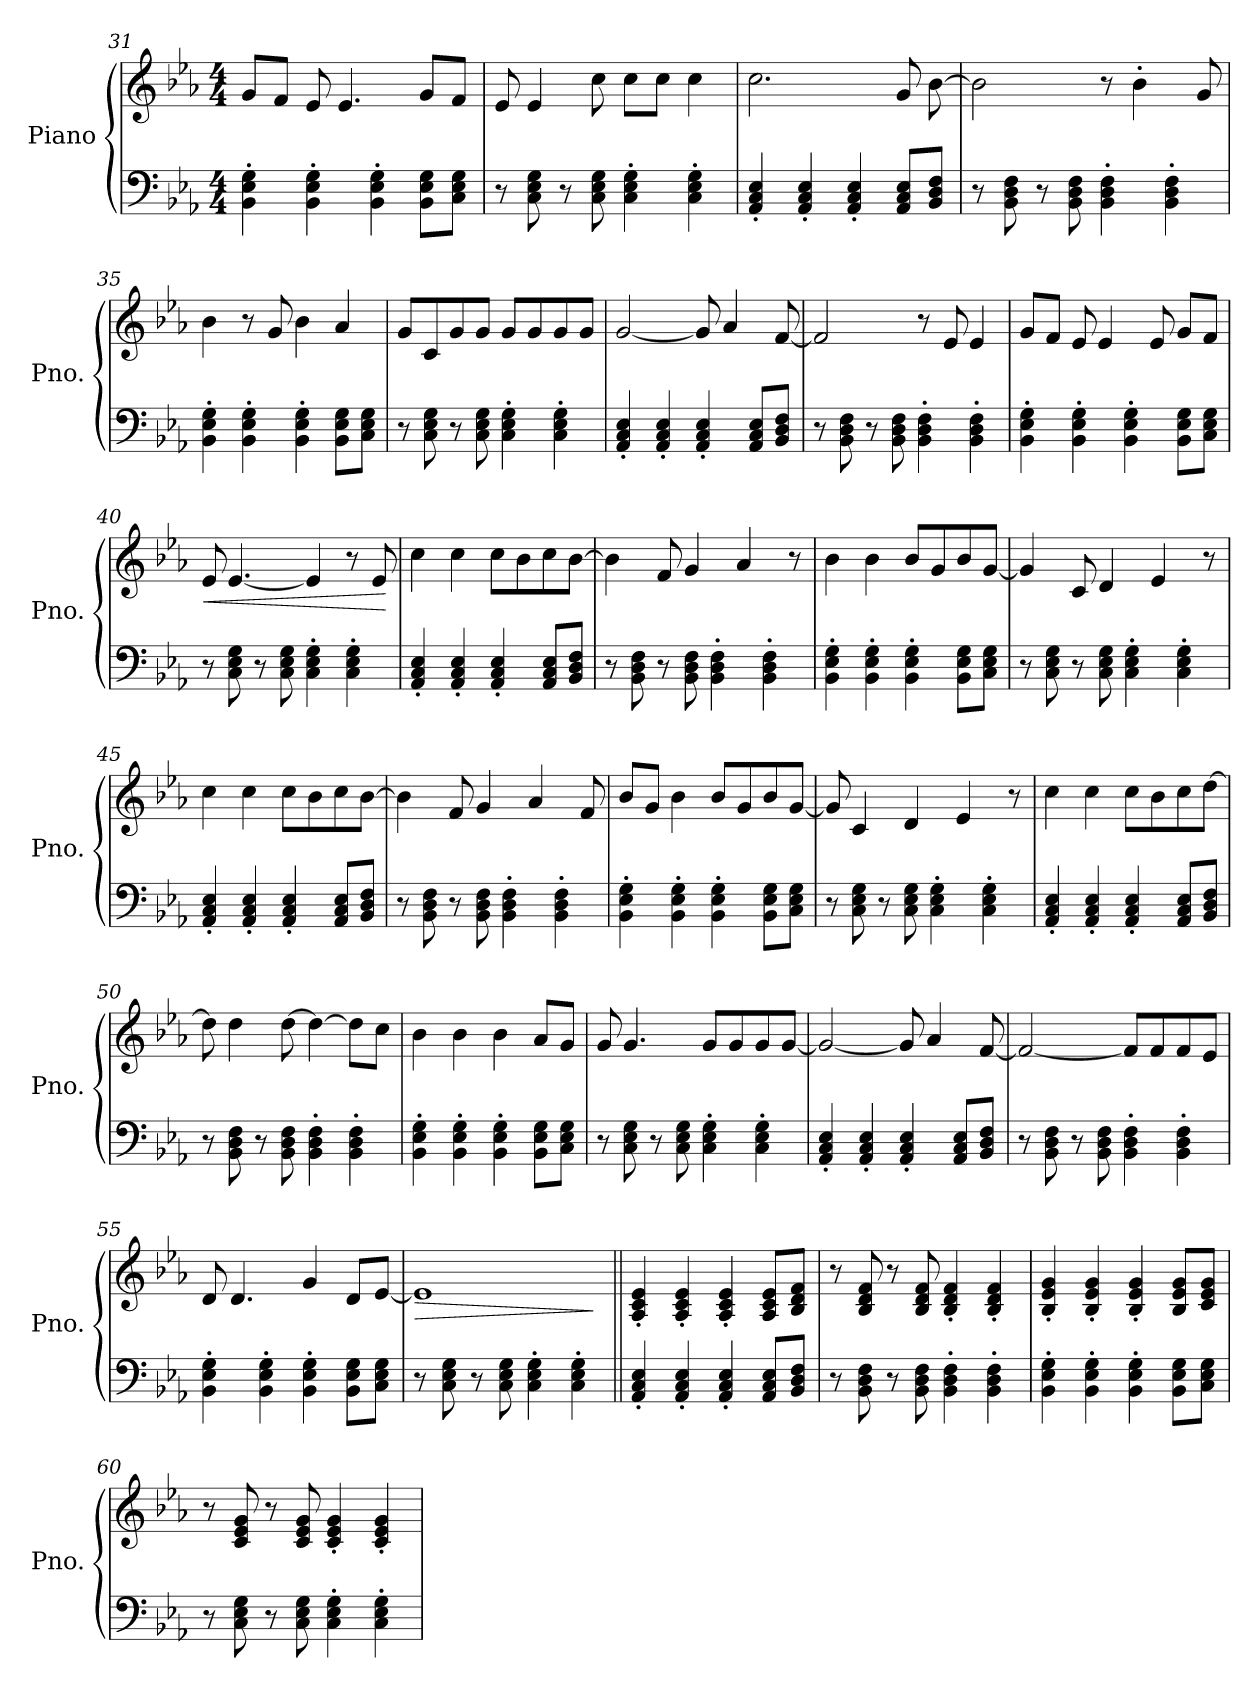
**kern	**kern	**dynam
*part1	*part1	*part1
*staff2	*staff1	*staff1/2
*I"Piano	*	*
*I'Pno.	*	*
!!LO:PB:g=z
*clefF4	*clefG2	*
*k[b-e-a-]	*k[b-e-a-]	*
*M4/4	*M4/4	*
=31	=31	=31
4BB-\' 4E-\' 4G\'	8g/L	.
.	8f/J	.
4BB-\' 4E-\' 4G\'	8e-/	.
.	4.e-/	.
4BB-\' 4E-\' 4G\'	.	.
8BB-\ 8E-\ 8G\L	8g/L	.
8C\ 8E-\ 8G\J	8f/J	.
=32	=32	=32
8r	8e-/	.
8C\ 8E-\ 8G\	4e-/	.
8r	.	.
8C\ 8E-\ 8G\	8cc\	.
4C\' 4E-\' 4G\'	8cc\L	.
.	8cc\J	.
4C\' 4E-\' 4G\'	4cc\	.
=33	=33	=33
4AA-/' 4C/' 4E-/'	2.cc\	.
4AA-/' 4C/' 4E-/'	.	.
4AA-/' 4C/' 4E-/'	.	.
8AA-/ 8C/ 8E-/L	8g/	.
8BB-/ 8D/ 8F/J	[8b-\	.
=34	=34	=34
8r	2b-\]	.
8BB-\ 8D\ 8F\	.	.
8r	.	.
8BB-\ 8D\ 8F\	.	.
4BB-\' 4D\' 4F\'	8r	.
.	4b-'\	.
4BB-\' 4D\' 4F\'	.	.
.	8g/	.
=35	=35	=35
4BB-\' 4E-\' 4G\'	4b-\	.
4BB-\' 4E-\' 4G\'	8r	.
.	8g/	.
4BB-\' 4E-\' 4G\'	4b-\	.
8BB-\ 8E-\ 8G\L	4a-/	.
8C\ 8E-\ 8G\J	.	.
=36	=36	=36
8r	8g/L	.
8C\ 8E-\ 8G\	8c/	.
8r	8g/	.
8C\ 8E-\ 8G\	8g/J	.
4C\' 4E-\' 4G\'	8g/L	.
.	8g/	.
4C\' 4E-\' 4G\'	8g/	.
.	8g/J	.
!!LO:LB:g=z
=37	=37	=37
4AA-/' 4C/' 4E-/'	[2g/	.
4AA-/' 4C/' 4E-/'	.	.
4AA-/' 4C/' 4E-/'	8g/]	.
.	4a-/	.
8AA-/ 8C/ 8E-/L	.	.
8BB-/ 8D/ 8F/J	[8f/	.
=38	=38	=38
8r	2f/]	.
8BB-\ 8D\ 8F\	.	.
8r	.	.
8BB-\ 8D\ 8F\	.	.
4BB-\' 4D\' 4F\'	8r	.
.	8e-/	.
4BB-\' 4D\' 4F\'	4e-/	.
=39	=39	=39
4BB-\' 4E-\' 4G\'	8g/L	.
.	8f/J	.
4BB-\' 4E-\' 4G\'	8e-/	.
.	4e-/	.
4BB-\' 4E-\' 4G\'	.	.
.	8e-/	.
8BB-\ 8E-\ 8G\L	8g/L	.
8C\ 8E-\ 8G\J	8f/J	.
=40	=40	=40
!	!	!LO:HP:b
8r	8e-/	<
8C\ 8E-\ 8G\	[4.e-/	.
8r	.	.
8C\ 8E-\ 8G\	.	.
4C\' 4E-\' 4G\'	4e-/]	.
4C\' 4E-\' 4G\'	8r	.
.	8e-/	.
.	.	[
=41	=41	=41
!	!	!LO:DY:b=2
!	!	!LO:DY:n=1:b
4AA-/' 4C/' 4E-/'	4cc\	mp f
4AA-/' 4C/' 4E-/'	4cc\	.
4AA-/' 4C/' 4E-/'	8cc\L	.
.	8b-\	.
8AA-/ 8C/ 8E-/L	8cc\	.
8BB-/ 8D/ 8F/J	[8b-\J	.
=42	=42	=42
8r	4b-\]	.
8BB-\ 8D\ 8F\	.	.
8r	8f/	.
8BB-\ 8D\ 8F\	4g/	.
4BB-\' 4D\' 4F\'	.	.
.	4a-/	.
4BB-\' 4D\' 4F\'	.	.
.	8r	.
!!LO:LB:g=z
=43	=43	=43
4BB-\' 4E-\' 4G\'	4b-\	.
4BB-\' 4E-\' 4G\'	4b-\	.
4BB-\' 4E-\' 4G\'	8b-/L	.
.	8g/	.
8BB-\ 8E-\ 8G\L	8b-/	.
8C\ 8E-\ 8G\J	[8g/J	.
=44	=44	=44
8r	4g/]	.
8C\ 8E-\ 8G\	.	.
8r	8c/	.
8C\ 8E-\ 8G\	4d/	.
4C\' 4E-\' 4G\'	.	.
.	4e-/	.
4C\' 4E-\' 4G\'	.	.
.	8r	.
=45	=45	=45
4AA-/' 4C/' 4E-/'	4cc\	.
4AA-/' 4C/' 4E-/'	4cc\	.
4AA-/' 4C/' 4E-/'	8cc\L	.
.	8b-\	.
8AA-/ 8C/ 8E-/L	8cc\	.
8BB-/ 8D/ 8F/J	[8b-\J	.
=46	=46	=46
8r	4b-\]	.
8BB-\ 8D\ 8F\	.	.
8r	8f/	.
8BB-\ 8D\ 8F\	4g/	.
4BB-\' 4D\' 4F\'	.	.
.	4a-/	.
4BB-\' 4D\' 4F\'	.	.
.	8f/	.
=47	=47	=47
4BB-\' 4E-\' 4G\'	8b-/L	.
.	8g/J	.
4BB-\' 4E-\' 4G\'	4b-\	.
4BB-\' 4E-\' 4G\'	8b-/L	.
.	8g/	.
8BB-\ 8E-\ 8G\L	8b-/	.
8C\ 8E-\ 8G\J	[8g/J	.
=48	=48	=48
8r	8g/]	.
8C\ 8E-\ 8G\	4c/	.
8r	.	.
8C\ 8E-\ 8G\	4d/	.
4C\' 4E-\' 4G\'	.	.
.	4e-/	.
4C\' 4E-\' 4G\'	.	.
.	8r	.
!!LO:LB:g=z
=49	=49	=49
4AA-/' 4C/' 4E-/'	4cc\	.
4AA-/' 4C/' 4E-/'	4cc\	.
4AA-/' 4C/' 4E-/'	8cc\L	.
.	8b-\	.
8AA-/ 8C/ 8E-/L	8cc\	.
8BB-/ 8D/ 8F/J	[8dd\J	.
=50	=50	=50
8r	8dd\]	.
8BB-\ 8D\ 8F\	4dd\	.
8r	.	.
8BB-\ 8D\ 8F\	[8dd\	.
4BB-\' 4D\' 4F\'	4dd\_	.
4BB-\' 4D\' 4F\'	8dd\L]	.
.	8cc\J	.
=51	=51	=51
4BB-\' 4E-\' 4G\'	4b-\	.
4BB-\' 4E-\' 4G\'	4b-\	.
4BB-\' 4E-\' 4G\'	4b-\	.
8BB-\ 8E-\ 8G\L	8a-/L	.
8C\ 8E-\ 8G\J	8g/J	.
=52	=52	=52
8r	8g/	.
8C\ 8E-\ 8G\	4.g/	.
8r	.	.
8C\ 8E-\ 8G\	.	.
4C\' 4E-\' 4G\'	8g/L	.
.	8g/	.
4C\' 4E-\' 4G\'	8g/	.
.	[8g/J	.
=53	=53	=53
4AA-/' 4C/' 4E-/'	2g/_	.
4AA-/' 4C/' 4E-/'	.	.
4AA-/' 4C/' 4E-/'	8g/]	.
.	4a-/	.
8AA-/ 8C/ 8E-/L	.	.
8BB-/ 8D/ 8F/J	[8f/	.
=54	=54	=54
8r	2f/_	.
8BB-\ 8D\ 8F\	.	.
8r	.	.
8BB-\ 8D\ 8F\	.	.
4BB-\' 4D\' 4F\'	8f/L]	.
.	8f/	.
4BB-\' 4D\' 4F\'	8f/	.
.	8e-/J	.
!!LO:LB:g=z
=55	=55	=55
4BB-\' 4E-\' 4G\'	8d/	.
.	4.d/	.
4BB-\' 4E-\' 4G\'	.	.
4BB-\' 4E-\' 4G\'	4g/	.
8BB-\ 8E-\ 8G\L	8d/L	.
8C\ 8E-\ 8G\J	[8e-/J	.
=56	=56	=56
!	!	!LO:HP:b
8r	1e-]	>
8C\ 8E-\ 8G\	.	.
8r	.	.
8C\ 8E-\ 8G\	.	.
4C\' 4E-\' 4G\'	.	.
4C\' 4E-\' 4G\'	.	.
.	.	]
=57||	=57||	=57||
!	!	!LO:DY:b=2
!	!	!LO:DY:n=1:b
4AA-/' 4C/' 4E-/'	4A-/' 4c/' 4e-/'	p mp
4AA-/' 4C/' 4E-/'	4A-/' 4c/' 4e-/'	.
4AA-/' 4C/' 4E-/'	4A-/' 4c/' 4e-/'	.
8AA-/ 8C/ 8E-/L	8A-/ 8c/ 8e-/L	.
8BB-/ 8D/ 8F/J	8B-/ 8d/ 8f/J	.
=58	=58	=58
8r	8r	.
8BB-\ 8D\ 8F\	8B-/ 8d/ 8f/	.
8r	8r	.
8BB-\ 8D\ 8F\	8B-/ 8d/ 8f/	.
4BB-\' 4D\' 4F\'	4B-/' 4d/' 4f/'	.
4BB-\' 4D\' 4F\'	4B-/' 4d/' 4f/'	.
=59	=59	=59
4BB-\' 4E-\' 4G\'	4B-/' 4e-/' 4g/'	.
4BB-\' 4E-\' 4G\'	4B-/' 4e-/' 4g/'	.
4BB-\' 4E-\' 4G\'	4B-/' 4e-/' 4g/'	.
8BB-\ 8E-\ 8G\L	8B-/ 8e-/ 8g/L	.
8C\ 8E-\ 8G\J	8c/ 8e-/ 8g/J	.
=60	=60	=60
8r	8r	.
8C\ 8E-\ 8G\	8c/ 8e-/ 8g/	.
8r	8r	.
8C\ 8E-\ 8G\	8c/ 8e-/ 8g/	.
4C\' 4E-\' 4G\'	4c/' 4e-/' 4g/'	.
4C\' 4E-\' 4G\'	4c/' 4e-/' 4g/'	.
=	=	=
*-	*-	*-
